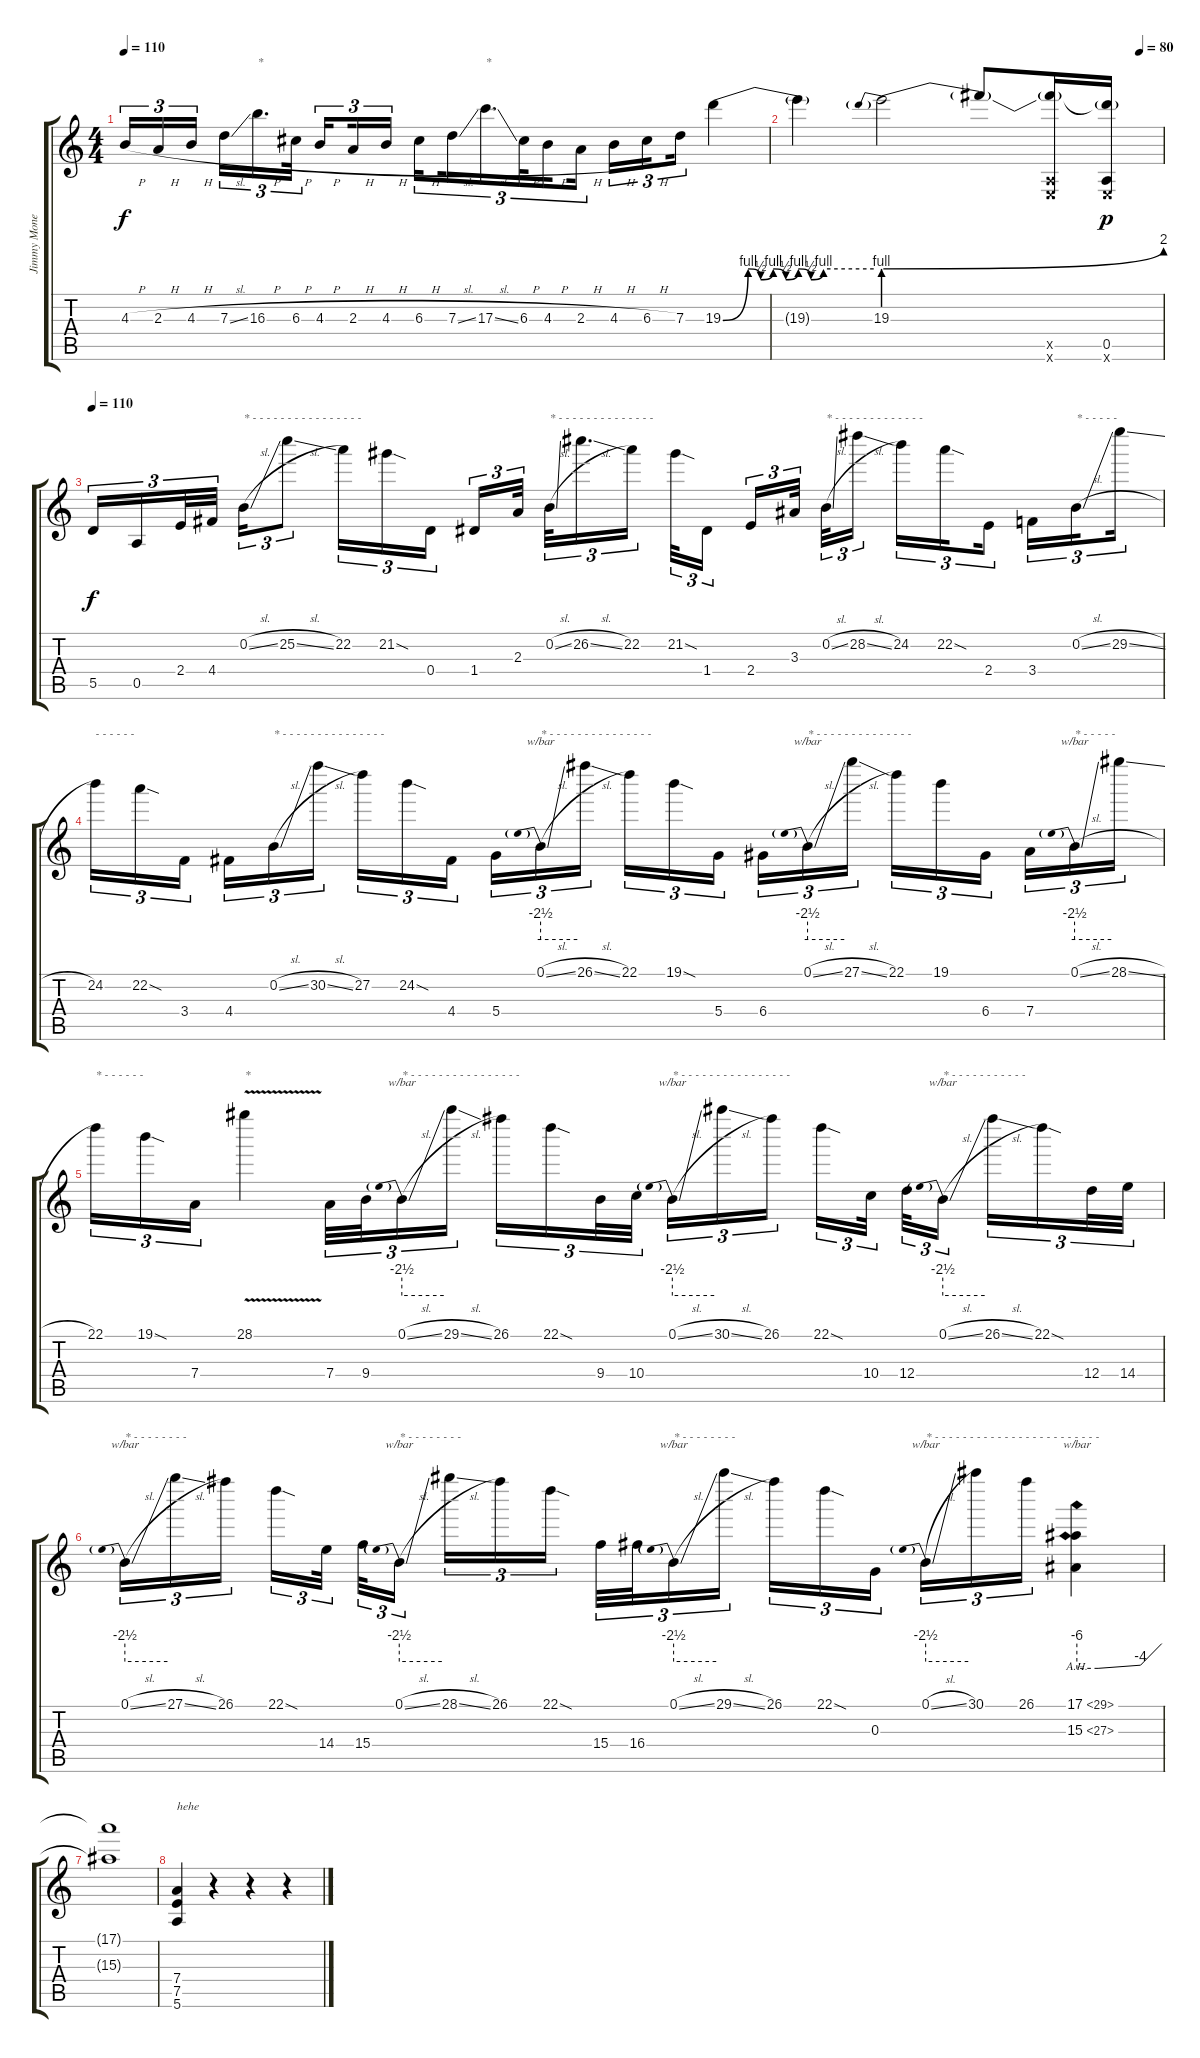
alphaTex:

\track ("Jimmy Monet" "Jimmy Mone") {instrument overdrivenguitar}
\staff {score tabs}
\tuning (E4 B3 G3 D3 A2 E2) {hide}
\ts (4 4)
\tempo 110
\clef g2
\ks c
4.3{h}.16{tu (3 2) dy f} 2.3{h}.16{tu (3 2)} 4.3{h}.16{tu (3 2) beam splitsecondary} 7.3{sl}.16{tu (3 2)} 16.3{h}.16{d tu (3 2) txt "*"} 6.3{h}.32{tu (3 2)} 4.3{h}.16{tu (3 2) beam splitsecondary} 2.3{h}.16{tu (3 2)} 4.3{h}.16{tu (3 2)} 6.3{h}.16{tu (3 2) beam splitsecondary} 7.3{sl}.16{tu (3 2)} 17.3{sl}.16{d tu (3 2) txt "*"} 6.3{h}.32{tu (3 2)} 4.3{h}.16{tu (3 2) beam splitsecondary} 2.3{h}.16{tu (3 2)} 4.3{h}.16{tu (3 2)} 6.3{h}.16{tu (3 2) beam splitsecondary} 7.3.16{tu (3 2)} 19.3{be (custom 0 0 10 4 15 2 20 4 25 2 30 4 35 2 40 4 60 4)}.4 |
\tempo (80 0.9375)
19.3{t}.4 19.3{be (prebendbend 0 4 60 8)}.2 19.3{t}.8 (19.3{t} 0.5{x} 0.6{x}).16 (19.3{t} 0.5 0.6{x}).16{dy p} |
\tempo 110
5.5.16{tu (3 2) dy f} 0.5.16{tu (3 2)} 2.4.32{tu (3 2)} 4.4.32{tu (3 2) beam splitsecondary} 0.2{sl}.16{tu (3 2) txt "* - - - - - - - - - - - - - - - - "} 25.2{sl}.8{tu (3 2)} 22.2.16{tu (3 2)} 21.2{sod}.16{tu (3 2)} 0.4.16{tu (3 2) beam splitsecondary} 1.4.16{tu (3 2)} 2.3.32{tu (3 2) beam splitsecondary} 0.2{sl}.32{tu (3 2) txt "* - - - - - - - - - - - - - -"} 26.2{sl}.16{d tu (3 2)} 22.2.16{tu (3 2)} 21.2{sod}.32{tu (3 2) beam splitsecondary} 1.4.16{tu (3 2)} 2.4.16{tu (3 2)} 3.3.32{tu (3 2)} 0.2{sl}.32{tu (3 2) txt "* - - - - - - - - - - - - -" beam splitsecondary} 28.2{sl}.16{tu (3 2)} 24.2.16{tu (3 2)} 22.2{sod}.16{tu (3 2) beam splitsecondary} 2.4.16{tu (3 2)} 3.4.16{tu (3 2)} 0.2{sl}.16{tu (3 2) txt "* - - - - -" beam splitsecondary} 29.2{sl}.16{tu (3 2)} |
24.2.16{tu (3 2) txt "- - - - - -"} 22.2{sod}.16{tu (3 2)} 3.4.16{tu (3 2) beam splitsecondary} 4.4.16{tu (3 2)} 0.2{sl}.16{tu (3 2) txt "* - - - - - - - - - - - - - - -"} 30.2{sl}.16{tu (3 2)} 27.2.16{tu (3 2)} 24.2{sod}.16{tu (3 2)} 4.4.16{tu (3 2) beam splitsecondary} 5.4.16{tu (3 2)} 0.1{sl}.16{tu (3 2) tbe (predive default 0 -10 60 -10) txt "* - - - - - - - - - - - - - - - "} 26.1{sl}.16{tu (3 2)} 22.1.16{tu (3 2)} 19.1{sod}.16{tu (3 2)} 5.4.16{tu (3 2) beam splitsecondary} 6.4.16{tu (3 2)} 0.1{sl}.16{tu (3 2) tbe (predive default 0 -10 60 -10) txt "* - - - - - - - - - - - - - - "} 27.1{sl}.16{tu (3 2)} 22.1.16{tu (3 2)} 19.1.16{tu (3 2)} 6.4.16{tu (3 2) beam splitsecondary} 7.4.16{tu (3 2)} 0.1{sl}.16{tu (3 2) tbe (predive default 0 -10 60 -10) txt "* - - - - -"} 28.1{sl}.16{tu (3 2)} |
22.1.16{tu (3 2) txt "* - - - - - -"} 19.1{sod}.16{tu (3 2)} 7.4.16{tu (3 2)} 28.1{v}.4{txt "*"} 7.4.32{tu (3 2)} 9.4.32{tu (3 2)} 0.1{sl}.16{tu (3 2) tbe (predive default 0 -10 60 -10) txt "* - - - - - - - - - - - - - - - -"} 29.1{sl}.16{tu (3 2)} 26.1.16{tu (3 2)} 22.1{sod}.16{tu (3 2)} 9.4.32{tu (3 2)} 10.4.32{tu (3 2) beam splitsecondary} 0.1{sl}.16{tu (3 2) tbe (predive default 0 -10 60 -10) txt "* - - - - - - - - - - - - - - - -"} 30.1{sl}.16{tu (3 2)} 26.1.16{tu (3 2)} 22.1{sod}.16{tu (3 2)} 10.4.32{tu (3 2) beam splitsecondary} 12.4.32{tu (3 2)} 0.1{sl}.16{tu (3 2) tbe (predive default 0 -10 60 -10) txt "* - - - - - - - - - - -" beam splitsecondary} 26.1{sl}.16{tu (3 2)} 22.1{sod}.16{tu (3 2)} 12.4.32{tu (3 2)} 14.4.32{tu (3 2)} |
0.1{sl}.16{tu (3 2) tbe (predive default 0 -10 60 -10) txt "* - - - - - - - -"} 27.1{sl}.16{tu (3 2)} 26.1.16{tu (3 2) beam splitsecondary} 22.1{sod}.16{tu (3 2)} 14.4.32{tu (3 2) beam splitsecondary} 15.4.32{tu (3 2)} 0.1{sl}.16{tu (3 2) tbe (predive default 0 -10 60 -10) txt "* - - - - - - - -"} 28.1{sl}.16{tu (3 2)} 26.1.16{tu (3 2)} 22.1{sod}.16{tu (3 2) beam splitsecondary} 15.4.32{tu (3 2)} 16.4.32{tu (3 2)} 0.1{sl}.16{tu (3 2) tbe (predive default 0 -10 60 -10) txt "* - - - - - - - -"} 29.1{sl}.16{tu (3 2)} 26.1.16{tu (3 2)} 22.1{sod}.16{tu (3 2)} 0.3.16{tu (3 2) beam splitsecondary} 0.1{sl}.16{tu (3 2) tbe (predive default 0 -10 60 -10) txt "* - - - - - - - - - - - - - - - - - - - - - - - - "} 30.1.16{tu (3 2)} 26.1.16{tu (3 2)} (17.1{ah 12} 15.3{ah 12}).4{tbe (custom default 0 -24 15 -24 45 -16 60 0)} |
(17.1{t} 15.3{t}).1 |
(7.4 7.5 5.6).4{txt "hehe"} r.4 r.4 r.4
